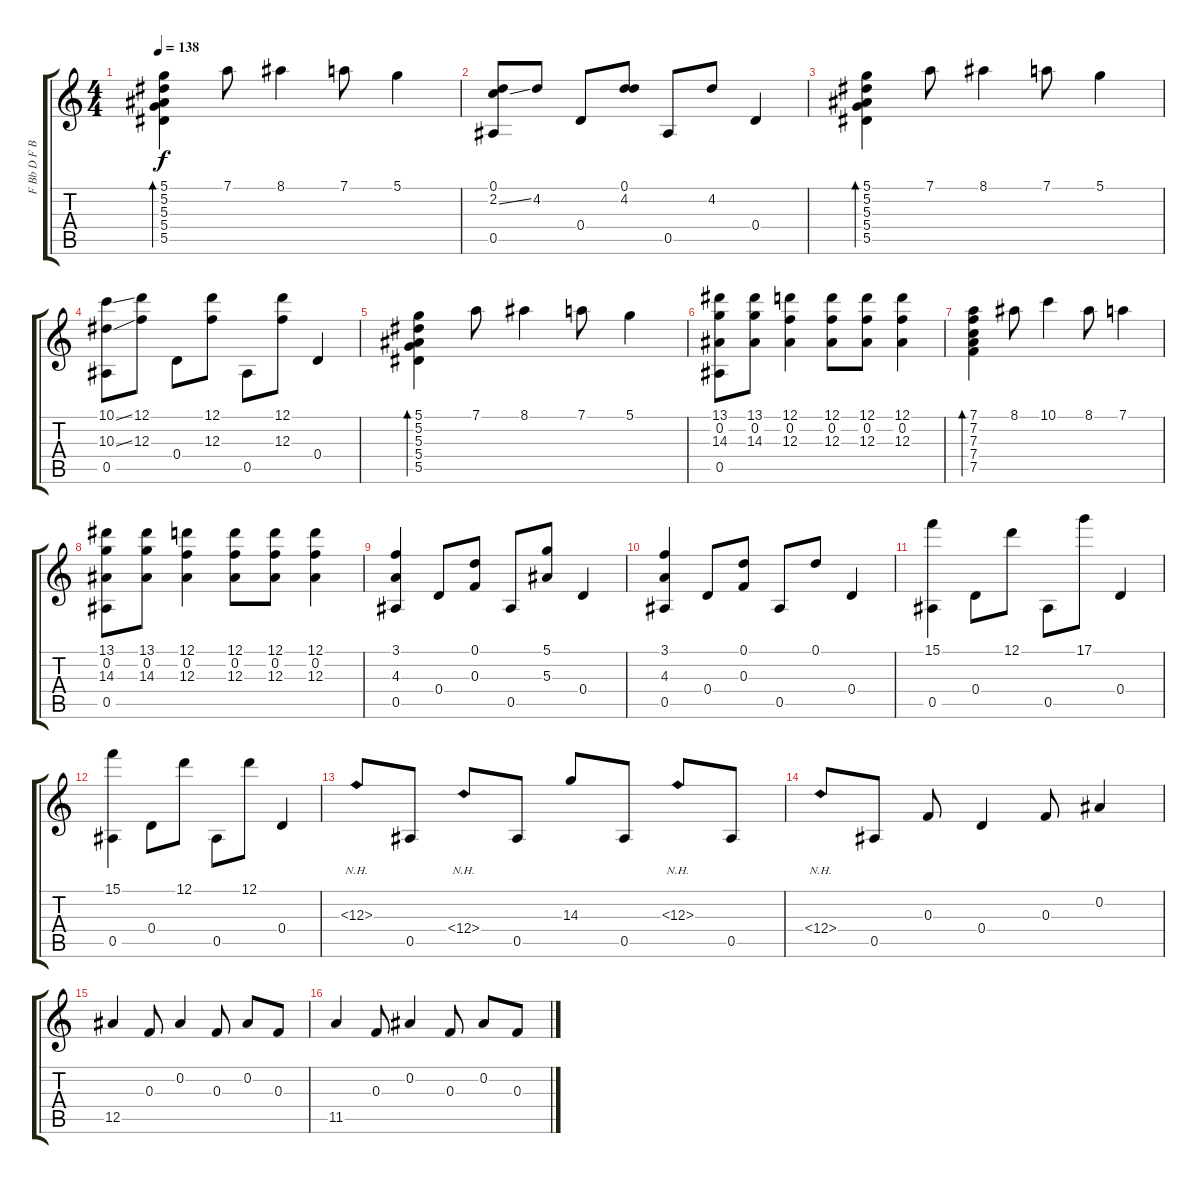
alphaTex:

\track ("F Bb D F Bb D" "F Bb D F B") {instrument acousticguitarnylon}
\staff {score tabs}
\tuning (D4 Bb3 F3 D3 Bb2 F2) {hide}
\ts (4 4)
\tempo 138
\clef g2
\ks c
(5.1 5.2 5.3 5.4 5.5).4{bd 480 dy f} 7.1.8 8.1.4 7.1.8 5.1.4 |
(0.1 2.2{ss} 0.5).8 4.2.8 0.4.8 (0.1 4.2).8 0.5.8 4.2.8 0.4.4 |
(5.1 5.2 5.3 5.4 5.5).4{bd 480} 7.1.8 8.1.4 7.1.8 5.1.4 |
(10.1{ss} 10.3{ss} 0.5).8 (12.1 12.3).8 0.4.8 (12.1 12.3).8 0.5.8 (12.1 12.3).8 0.4.4 |
(5.1 5.2 5.3 5.4 5.5).4{bd 480} 7.1.8 8.1.4 7.1.8 5.1.4 |
(13.1 0.2 14.3 0.5).8 (13.1 0.2 14.3).8 (12.1 0.2 12.3).4 (12.1 0.2 12.3).8 (12.1 0.2 12.3).8 (12.1 0.2 12.3).4 |
(7.1 7.2 7.3 7.4 7.5).4{bd 240} 8.1.8 10.1.4 8.1.8 7.1.4 |
(13.1 0.2 14.3 0.5).8 (13.1 0.2 14.3).8 (12.1 0.2 12.3).4 (12.1 0.2 12.3).8 (12.1 0.2 12.3).8 (12.1 0.2 12.3).4 |
(3.1 4.3 0.5).4 0.4.8 (0.1 0.3).8 0.5.8 (5.1 5.3).8 0.4.4 |
(3.1 4.3 0.5).4 0.4.8 (0.1 0.3).8 0.5.8 0.1.8 0.4.4 |
(15.1 0.5).4 0.4.8 12.1.8 0.5.8 17.1.8 0.4.4 |
(15.1 0.5).4 0.4.8 12.1.8 0.5.8 12.1.8 0.4.4 |
12.3{nh}.8 0.5.8 12.4{nh}.8 0.5.8 14.3.8 0.5.8 12.3{nh}.8 0.5.8 |
12.4{nh}.8 0.5.8 0.3.8 0.4.4 0.3.8 0.2.4 |
12.5.4 0.3.8 0.2.4 0.3.8 0.2.8 0.3.8 |
11.5.4 0.3.8 0.2.4 0.3.8 0.2.8 0.3.8
